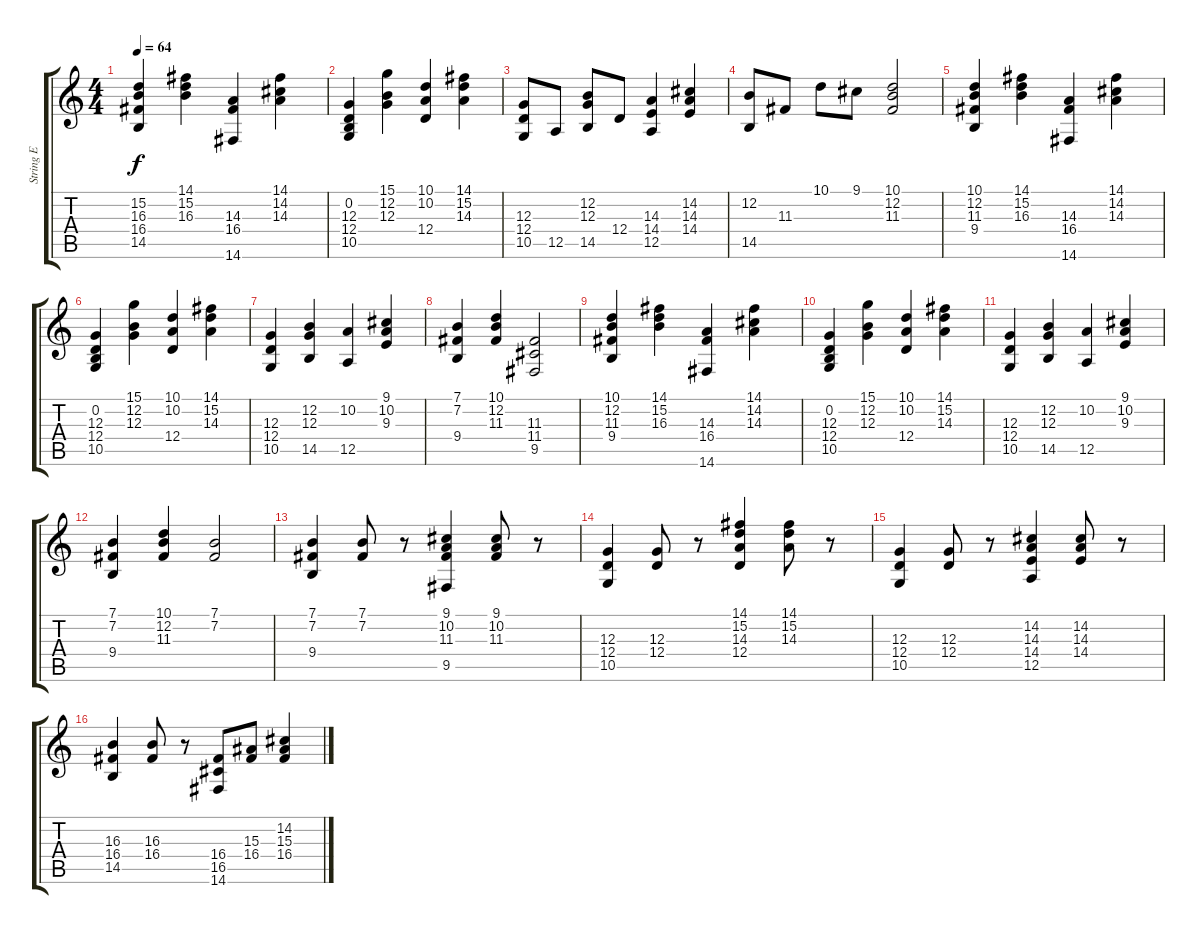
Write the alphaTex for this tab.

\track ("  String Ensamble" "  String E") {instrument stringensemble2}
\staff {score tabs}
\tuning (E4 B3 G3 D3 A2 E2) {hide}
\ts (4 4)
\tempo 64
\clef g2
\ks c
(15.2 16.3 16.4 14.5).4{dy f instrument stringensemble2} (14.1 15.2 16.3).4 (14.3 16.4 14.6).4 (14.1 14.2 14.3).4 |
(0.2 12.3 12.4 10.5).4 (15.1 12.2 12.3).4 (10.1 10.2 12.4).4 (14.1 15.2 14.3).4 |
(12.3 12.4 10.5).8 12.5.8 (12.2 12.3 14.5).8 12.4.8 (14.3 14.4 12.5).4 (14.2 14.3 14.4).4 |
(12.2 14.5).8 11.3.8 10.1.8 9.1.8 (10.1 12.2 11.3).2 |
(10.1 12.2 11.3 9.4).4 (14.1 15.2 16.3).4 (14.3 16.4 14.6).4 (14.1 14.2 14.3).4 |
(0.2 12.3 12.4 10.5).4 (15.1 12.2 12.3).4 (10.1 10.2 12.4).4 (14.1 15.2 14.3).4 |
(12.3 12.4 10.5).4 (12.2 12.3 14.5).4 (10.2 12.5).4 (9.1 10.2 9.3).4 |
(7.1 7.2 9.4).4 (10.1 12.2 11.3).4 (11.3 11.4 9.5).2 |
(10.1 12.2 11.3 9.4).4 (14.1 15.2 16.3).4 (14.3 16.4 14.6).4 (14.1 14.2 14.3).4 |
(0.2 12.3 12.4 10.5).4 (15.1 12.2 12.3).4 (10.1 10.2 12.4).4 (14.1 15.2 14.3).4 |
(12.3 12.4 10.5).4 (12.2 12.3 14.5).4 (10.2 12.5).4 (9.1 10.2 9.3).4 |
(7.1 7.2 9.4).4 (10.1 12.2 11.3).4 (7.1 7.2).2 |
(7.1 7.2 9.4).4 (7.1 7.2).8 r.8 (9.1 10.2 11.3 9.5).4 (9.1 10.2 11.3).8 r.8 |
(12.3 12.4 10.5).4 (12.3 12.4).8 r.8 (14.1 15.2 14.3 12.4).4 (14.1 15.2 14.3).8 r.8 |
(12.3 12.4 10.5).4 (12.3 12.4).8 r.8 (14.2 14.3 14.4 12.5).4 (14.2 14.3 14.4).8 r.8 |
(16.3 16.4 14.5).4 (16.3 16.4).8 r.8 (16.4 16.5 14.6).8 (15.3 16.4).8 (14.2 15.3 16.4).4
